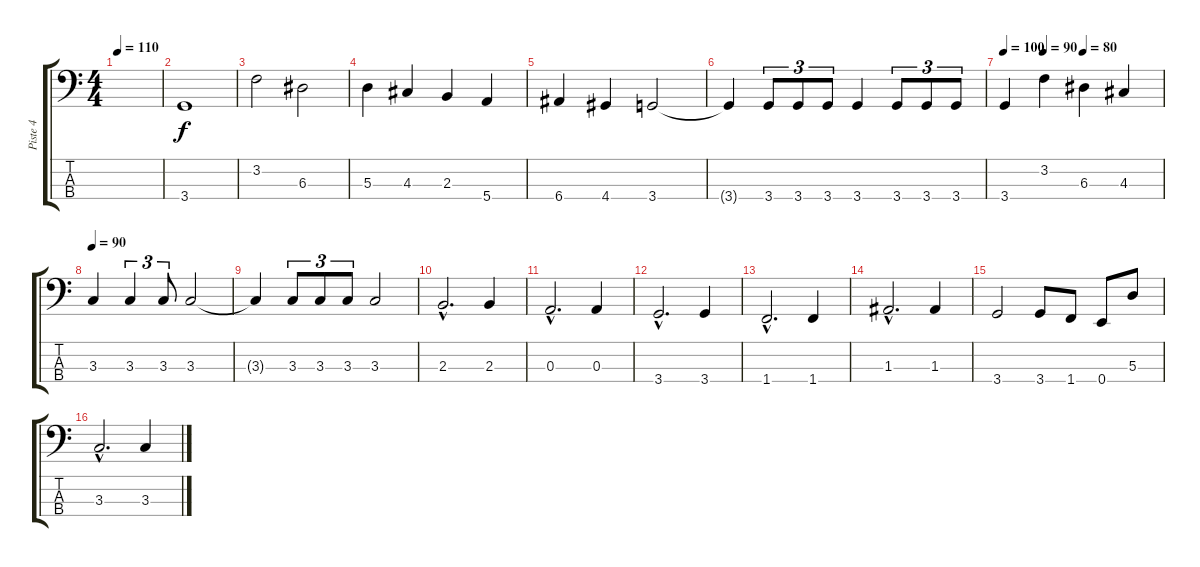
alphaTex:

\track ("Piste 4" "Piste 4") {instrument electricbassfinger}
\staff {score tabs}
\tuning (G2 D2 A1 E1) {hide}
\ts (4 4)
\tempo 110
\clef f4
\ks c
|
3.4.1 |
3.2.2 6.3.2 |
5.3.4 4.3.4 2.3.4 5.4.4 |
6.4.4 4.4.4 3.4.2 |
3.4{t}.4 3.4.8{tu (3 2)} 3.4.8{tu (3 2)} 3.4.8{tu (3 2)} 3.4.4 3.4.8{tu (3 2)} 3.4.8{tu (3 2)} 3.4.8{tu (3 2)} |
\tempo 100
\tempo (90 0.25)
\tempo (80 0.5)
3.4.4 3.2.4 6.3.4 4.3.4 |
\tempo 90
3.3.4 3.3.4{tu (3 2)} 3.3.8{tu (3 2)} 3.3.2 |
3.3{t}.4 3.3.8{tu (3 2)} 3.3.8{tu (3 2)} 3.3.8{tu (3 2)} 3.3.2 |
2.3{hac}.2{d} 2.3.4 |
0.3{hac}.2{d} 0.3.4 |
3.4{hac}.2{d} 3.4.4 |
1.4{hac}.2{d} 1.4.4 |
1.3{hac}.2{d} 1.3.4 |
3.4.2 3.4.8 1.4.8 0.4.8 5.3.8 |
3.3{hac}.2{d} 3.3.4
